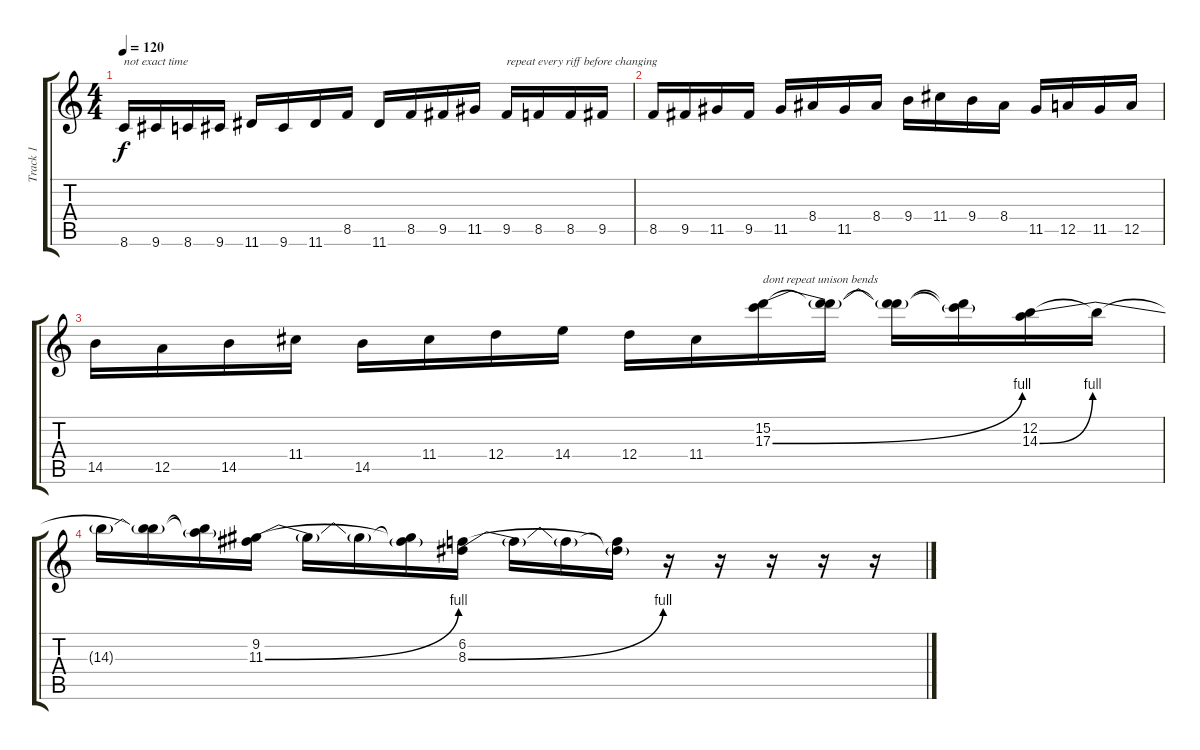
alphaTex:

\track ("Track 1" "Track 1") {instrument distortionguitar}
\staff {score tabs}
\tuning (E4 B3 G3 D3 A2 E2) {hide}
\ts (4 4)
\tempo 120
\clef g2
\ks c
8.6.16{txt "not exact time" dy f instrument distortionguitar} 9.6.16 8.6.16 9.6.16 11.6.16 9.6.16 11.6.16 8.5.16 11.6.16 8.5.16 9.5.16 11.5.16 9.5.16{txt "repeat every riff before changing"} 8.5.16 8.5.16 9.5.16 |
8.5.16 9.5.16 11.5.16 9.5.16 11.5.16 8.4.16 11.5.16 8.4.16 9.4.16 11.4.16 9.4.16 8.4.16 11.5.16 12.5.16 11.5.16 12.5.16 |
14.5.16 12.5.16 14.5.16 11.4.16 14.5.16 11.4.16 12.4.16 14.4.16 12.4.16 11.4.16 (15.2 17.3{be (bend 0 0 60 4)}).16{txt "dont repeat unison bends"} (15.2{t} 17.3{t}).16 (15.2{t} 17.3{t}).16 (15.2{t} 17.3{t}).16 (12.2 14.3{be (bend 0 0 60 4)}).16 12.2{t}.16 |
14.3{t}.16 (12.2{t} 14.3{t}).16 (12.2{t} 14.3{t}).16 (9.2 11.3{be (bend 0 0 60 4)}).16 11.3{t}.16 11.3{t}.16 (9.2{t} 11.3{t}).16 (6.2 8.3{be (bend 0 0 60 4)}).16 8.3{t}.16 8.3{t}.16 (6.2{t} 8.3{t}).16 r.16 r.16 r.16 r.16 r.16
